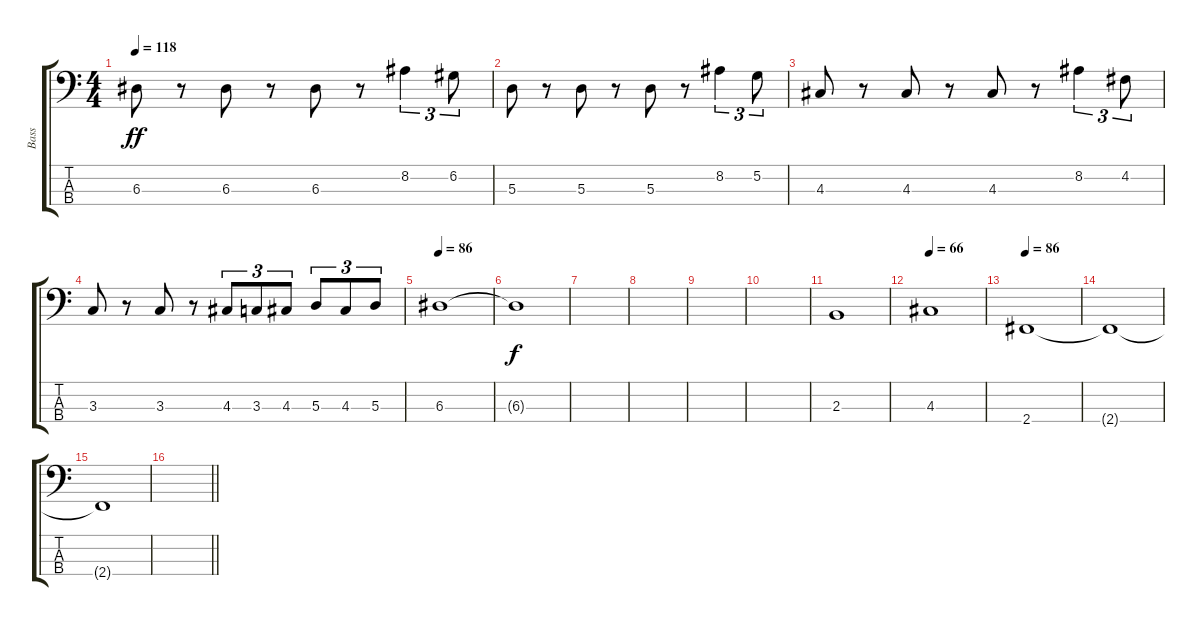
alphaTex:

\track ("Bass" "Bass") {instrument electricbassfinger}
\staff {score tabs}
\tuning (G2 D2 A1 E1) {hide}
\ts (4 4)
\tempo 118
\clef f4
\ks c
6.3.8{dy ff} r.8 6.3.8 r.8 6.3.8 r.8 8.2.4{tu (3 2)} 6.2.8{tu (3 2)} |
5.3.8 r.8 5.3.8 r.8 5.3.8 r.8 8.2.4{tu (3 2)} 5.2.8{tu (3 2)} |
4.3.8 r.8 4.3.8 r.8 4.3.8 r.8 8.2.4{tu (3 2)} 4.2.8{tu (3 2)} |
3.3.8 r.8 3.3.8 r.8 4.3.8{tu (3 2)} 3.3.8{tu (3 2)} 4.3.8{tu (3 2)} 5.3.8{tu (3 2)} 4.3.8{tu (3 2)} 5.3.8{tu (3 2)} |
\tempo 86
6.3.1 |
6.3{t}.1{dy f} |
|
|
|
|
2.3.1 |
\tempo 66
4.3.1 |
\tempo 86
2.4.1 |
2.4{t}.1 |
2.4{t}.1 |
\barLineRight lightlight
